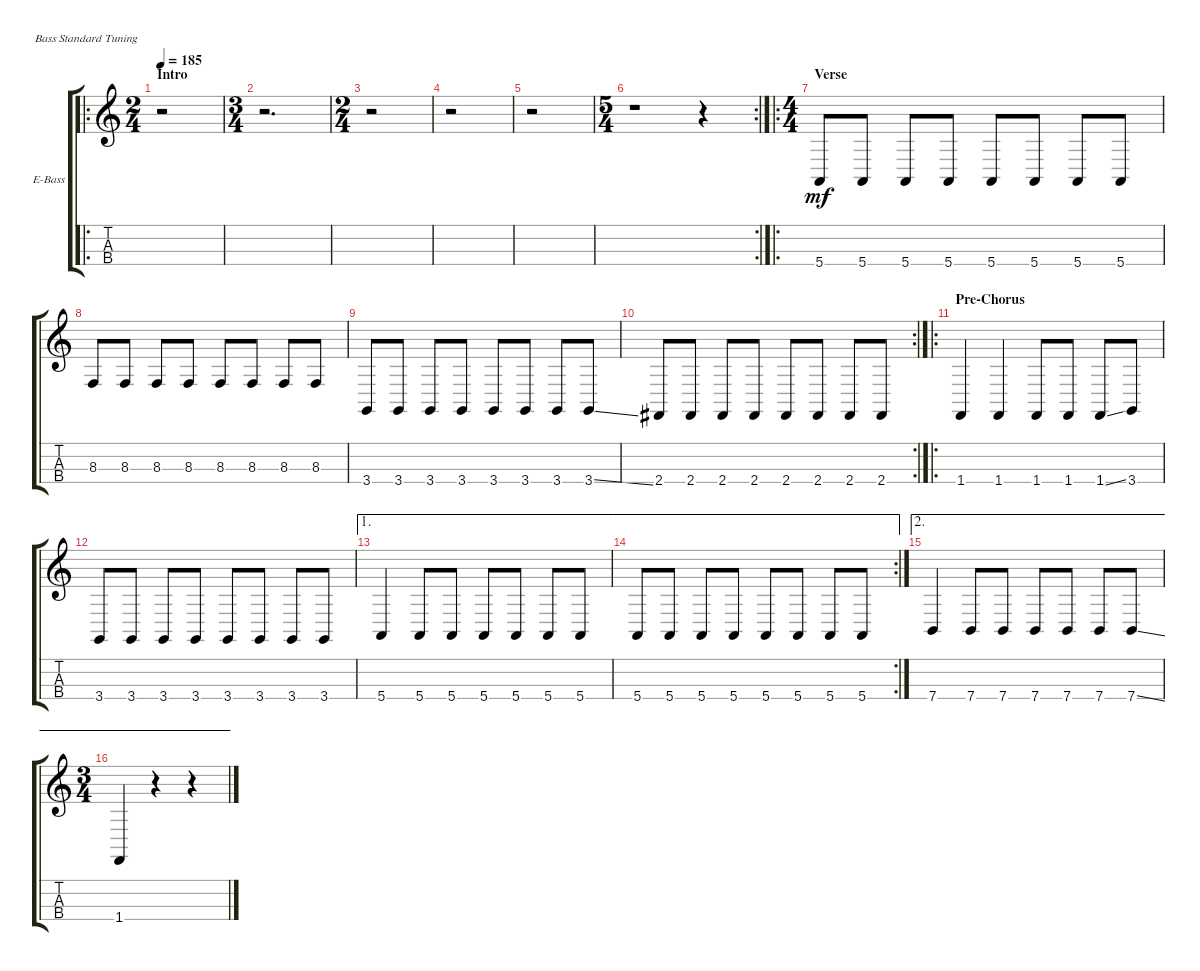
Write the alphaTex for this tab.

\defaultSystemsLayout 4
\bracketExtendMode groupsimilarinstruments
\firstSystemTrackNameOrientation horizontal
\otherSystemsTrackNameOrientation horizontal
\track ("Electric Bass" "E-Bass") {instrument electricbassfinger}
\staff {score tabs}
\tuning (G2 D2 A1 E1)
\ro
\ts (2 4)
\section ("" "Intro")
\tempo 185
\clef g2
\scale
0.355556
\ks c
r.2{dy mf instrument electricbassfinger} |
\ts (3 4)
\scale
0.322222 r.2{d} |
\ts (2 4)
\beaming (8 2 2)
\scale
0.322222 r.2 |
\scale
0.25 r.2 |
\scale
0.25 r.2 |
\rc 2
\ts (5 4)
\beaming (8 2 2 2 2 2)
\scale
0.5 r.1 r.4 |
\ro
\ts (4 4)
\section ("" "Verse")
\scale
0.512 5.4.8 5.4.8 5.4.8 5.4.8 5.4.8 5.4.8 5.4.8 5.4.8 |
\scale
0.244 8.3.8 8.3.8 8.3.8 8.3.8 8.3.8 8.3.8 8.3.8 8.3.8 |
\scale
0.244 3.4.8 3.4.8 3.4.8 3.4.8 3.4.8 3.4.8 3.4.8 3.4{ss}.8 |
\rc 2
\scale
0.333333 2.4.8 2.4.8 2.4.8 2.4.8 2.4.8 2.4.8 2.4.8 2.4.8 |
\ro
\section ("" "Pre-Chorus")
\scale
0.363184 1.4.4 1.4.4 1.4.8 1.4.8 1.4{ss}.8 3.4.8 |
\scale
0.303483 3.4.8 3.4.8 3.4.8 3.4.8 3.4.8 3.4.8 3.4.8 3.4.8 |
\ae 1
\scale
0.322751 5.4.4 5.4.8 5.4.8 5.4.8 5.4.8 5.4.8 5.4.8 |
\ae 1
\rc 2
\scale
0.354497 5.4.8 5.4.8 5.4.8 5.4.8 5.4.8 5.4.8 5.4.8 5.4.8 |
\ae 2
\scale
0.322751 7.4.4 7.4.8 7.4.8 7.4.8 7.4.8 7.4.8 7.4{ss}.8 |
\ae 2
\ts (3 4)
\scale
0.380328 1.4.4 r.4 r.4
